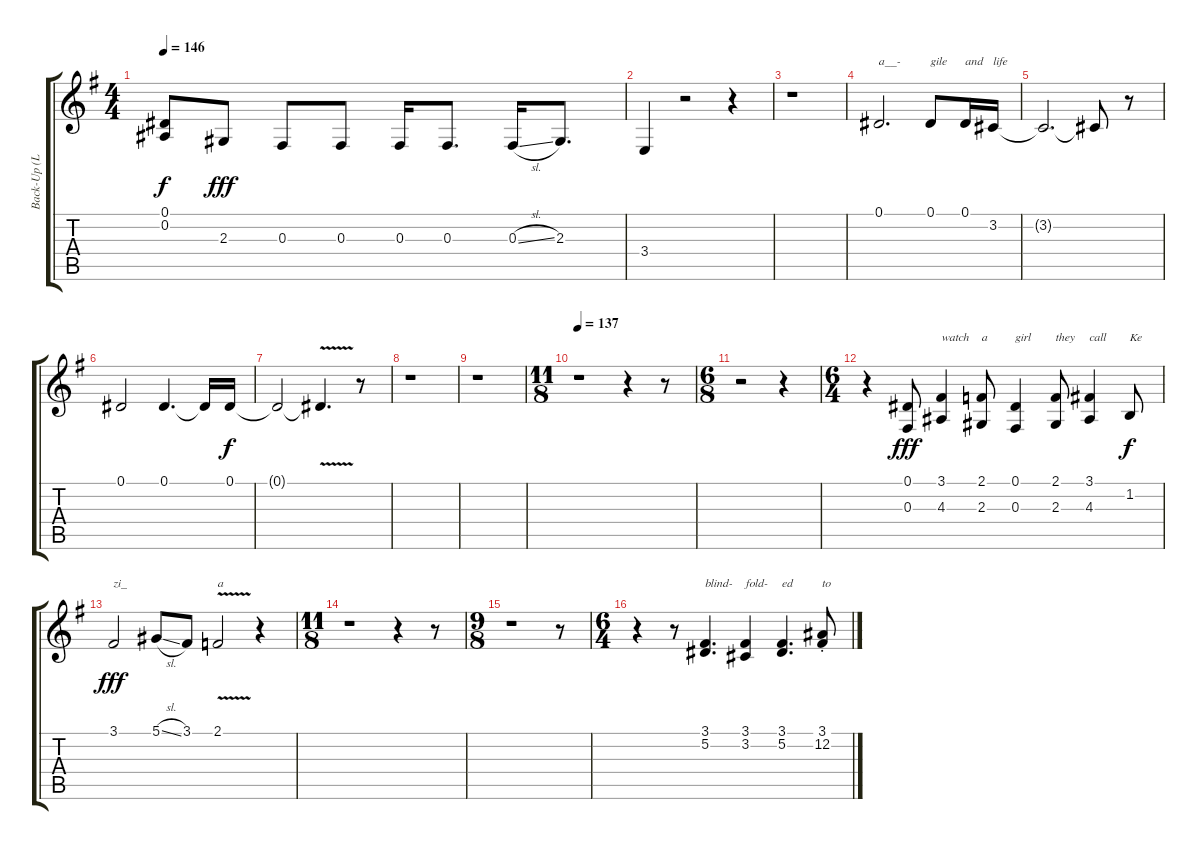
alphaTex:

\track ("Back-Up (Luke, Tim, or Arif)" "Back-Up (L") {mute instrument lead1square}
\staff {score tabs}
\tuning (Eb4 Bb3 Gb3 Db3 Ab2 Eb2) {hide}
\ts (4 4)
\tempo 146
\clef g2
\ks g
(0.1{t} 0.2).8{dy f} 2.3.8{dy fff} 0.3.8 0.3.8 0.3.16 0.3.8{d} 0.3{sl}.16 2.3.8{d} |
3.4.4 r.2 r.4 |
r.1 |
0.1.2{d txt "a__-"} 0.1.8{txt "gile"} 0.1.16{txt "and"} 3.2.16{txt "life"} |
3.2{t}.2{d} 3.2{t}.8 r.8 |
0.1.2 0.1.4{d} 0.1{t}.16 0.1.16{dy f} |
0.1{t}.2 0.1{v t}.4{d} r.8 |
r.1 |
r.1 |
\ts (11 8)
\tempo 137
r.1 r.4 r.8 |
\ts (6 8)
r.2 r.4 |
\ts (6 4)
r.4 (0.1 0.3).8{dy fff} (3.1 4.3).4{txt "watch"} (2.1 2.3).8{txt "a"} (0.1 0.3).4{txt "girl"} (2.1 2.3).8{txt "they"} (3.1 4.3).4{txt "call"} 1.2.8{txt "Ke" dy f} |
3.1.2{txt "zi_" dy fff} 5.1{sl}.8 3.1.8 2.1{v}.2{txt "a"} r.4 |
\ts (11 8)
r.1 r.4 r.8 |
\ts (9 8)
r.1 r.8 |
\ts (6 4)
r.4 r.8 (3.1 5.2).4{d txt "blind-"} (3.1 3.2).4{txt "fold-"} (3.1 5.2).4{d txt "ed"} (3.1 12.2{st}).8{txt "to"}
